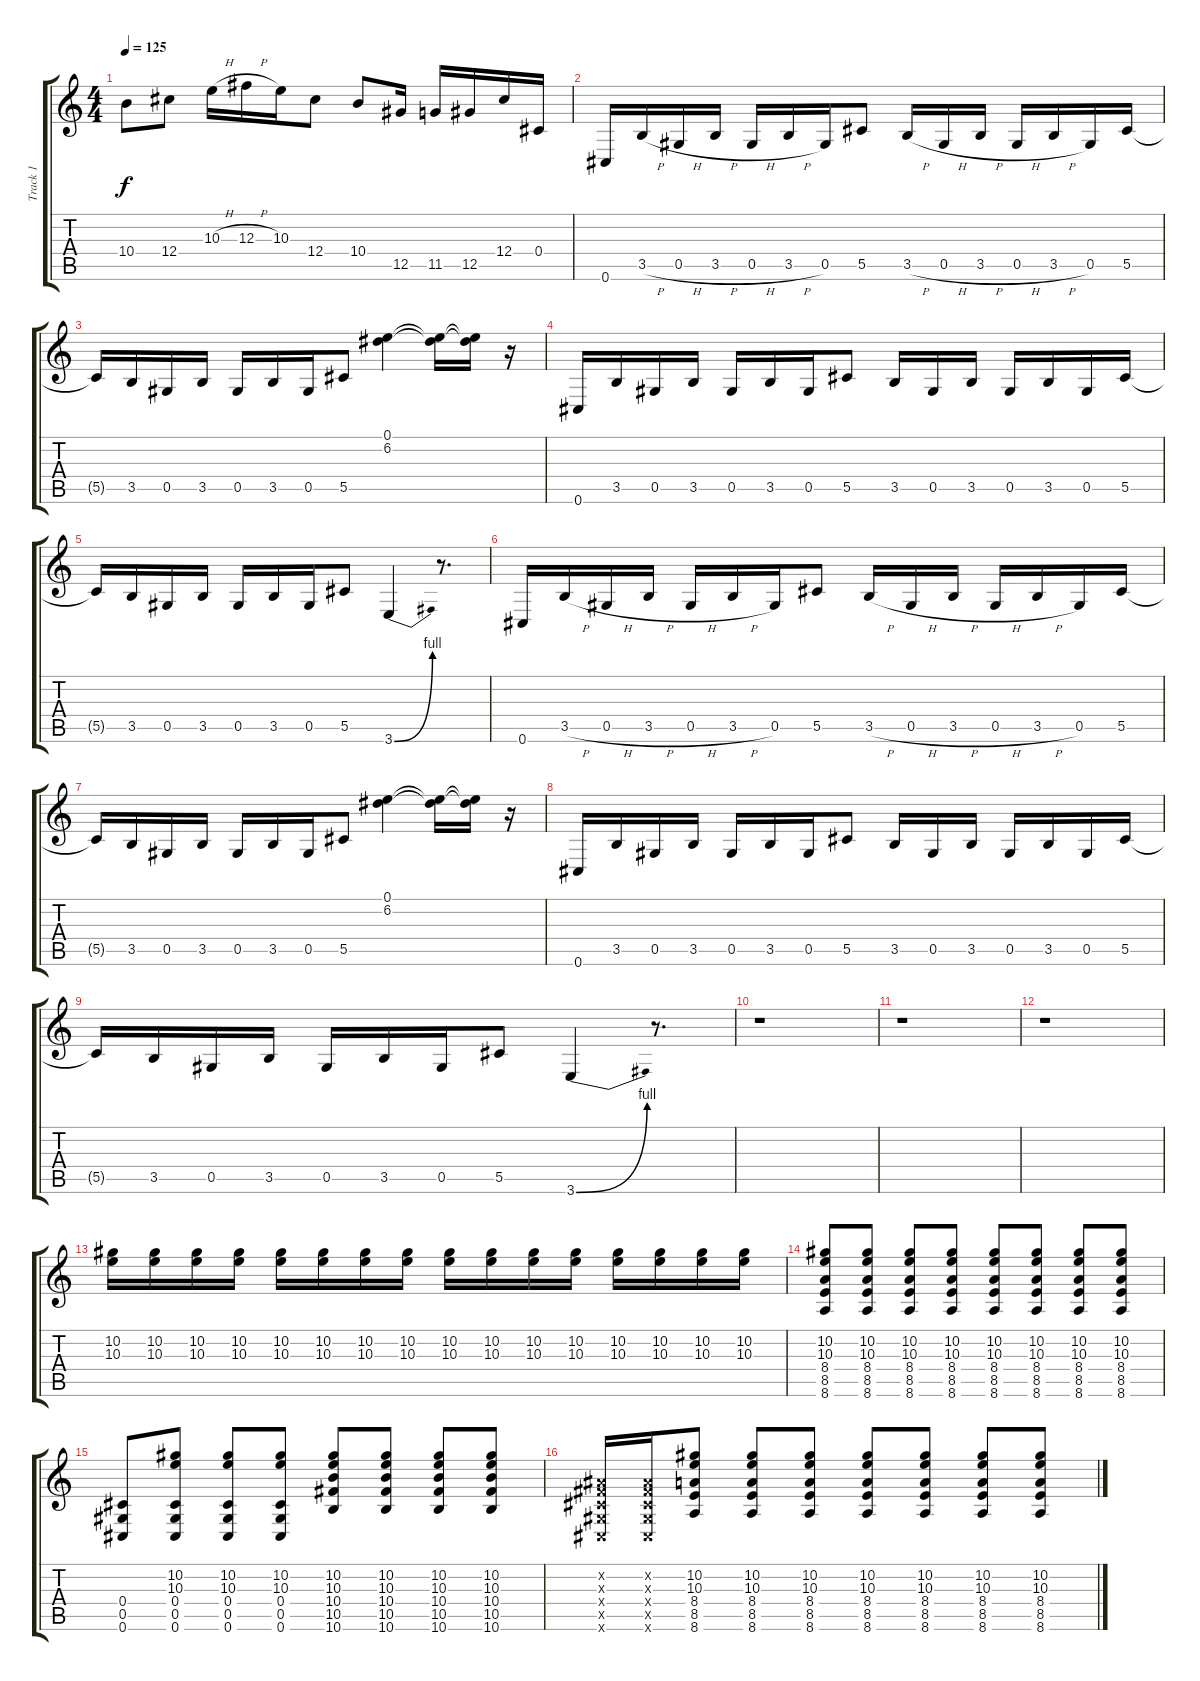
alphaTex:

\track ("Track 1" "Track 1") {instrument distortionguitar}
\staff {score tabs}
\tuning (Eb4 Bb3 Gb3 Db3 Ab2 Db2) {hide}
\ts (4 4)
\tempo 125
\clef g2
\ks c
10.4.8{dy f} 12.4.8 10.3{h}.16 12.3{h}.16 10.3.16 12.4.8 10.4.8 12.5.16 11.5.16 12.5.16 12.4.16 0.4.16 |
0.6.16 3.5{h}.16 0.5{h}.16 3.5{h}.16 0.5{h}.16 3.5{h}.16 0.5.16 5.5.8 3.5{h}.16 0.5{h}.16 3.5{h}.16 0.5{h}.16 3.5{h}.16 0.5.16 5.5.16 |
5.5{t}.16 3.5.16 0.5.16 3.5.16 0.5.16 3.5.16 0.5.16 5.5.8 (0.1 6.2).4 (0.1{t} 6.2{t}).16 (0.1{t} 6.2{t}).16 r.16 |
0.6.16 3.5.16 0.5.16 3.5.16 0.5.16 3.5.16 0.5.16 5.5.8 3.5.16 0.5.16 3.5.16 0.5.16 3.5.16 0.5.16 5.5.16 |
5.5{t}.16 3.5.16 0.5.16 3.5.16 0.5.16 3.5.16 0.5.16 5.5.8 3.6{be (bend 0 0 60 4)}.4 r.8{d} |
0.6.16 3.5{h}.16 0.5{h}.16 3.5{h}.16 0.5{h}.16 3.5{h}.16 0.5.16 5.5.8 3.5{h}.16 0.5{h}.16 3.5{h}.16 0.5{h}.16 3.5{h}.16 0.5.16 5.5.16 |
5.5{t}.16 3.5.16 0.5.16 3.5.16 0.5.16 3.5.16 0.5.16 5.5.8 (0.1 6.2).4 (0.1{t} 6.2{t}).16 (0.1{t} 6.2{t}).16 r.16 |
0.6.16 3.5.16 0.5.16 3.5.16 0.5.16 3.5.16 0.5.16 5.5.8 3.5.16 0.5.16 3.5.16 0.5.16 3.5.16 0.5.16 5.5.16 |
5.5{t}.16 3.5.16 0.5.16 3.5.16 0.5.16 3.5.16 0.5.16 5.5.8 3.6{be (bend 0 0 60 4)}.4 r.8{d} |
r.1 |
r.1 |
r.1 |
(10.2 10.3).16 (10.2 10.3).16 (10.2 10.3).16 (10.2 10.3).16 (10.2 10.3).16 (10.2 10.3).16 (10.2 10.3).16 (10.2 10.3).16 (10.2 10.3).16 (10.2 10.3).16 (10.2 10.3).16 (10.2 10.3).16 (10.2 10.3).16 (10.2 10.3).16 (10.2 10.3).16 (10.2 10.3).16 |
(10.2 10.3 8.4 8.5 8.6).8 (10.2 10.3 8.4 8.5 8.6).8 (10.2 10.3 8.4 8.5 8.6).8 (10.2 10.3 8.4 8.5 8.6).8 (10.2 10.3 8.4 8.5 8.6).8 (10.2 10.3 8.4 8.5 8.6).8 (10.2 10.3 8.4 8.5 8.6).8 (10.2 10.3 8.4 8.5 8.6).8 |
(0.4 0.5 0.6).8 (10.2 10.3 0.4 0.5 0.6).8 (10.2 10.3 0.4 0.5 0.6).8 (10.2 10.3 0.4 0.5 0.6).8 (10.2 10.3 10.4 10.5 10.6).8 (10.2 10.3 10.4 10.5 10.6).8 (10.2 10.3 10.4 10.5 10.6).8 (10.2 10.3 10.4 10.5 10.6).8 |
(0.2{x} 0.3{x} 0.4{x} 0.5{x} 0.6{x}).16 (0.2{x} 0.3{x} 0.4{x} 0.5{x} 0.6{x}).16 (10.2 10.3 8.4 8.5 8.6).8 (10.2 10.3 8.4 8.5 8.6).8 (10.2 10.3 8.4 8.5 8.6).8 (10.2 10.3 8.4 8.5 8.6).8 (10.2 10.3 8.4 8.5 8.6).8 (10.2 10.3 8.4 8.5 8.6).8 (10.2 10.3 8.4 8.5 8.6).8
